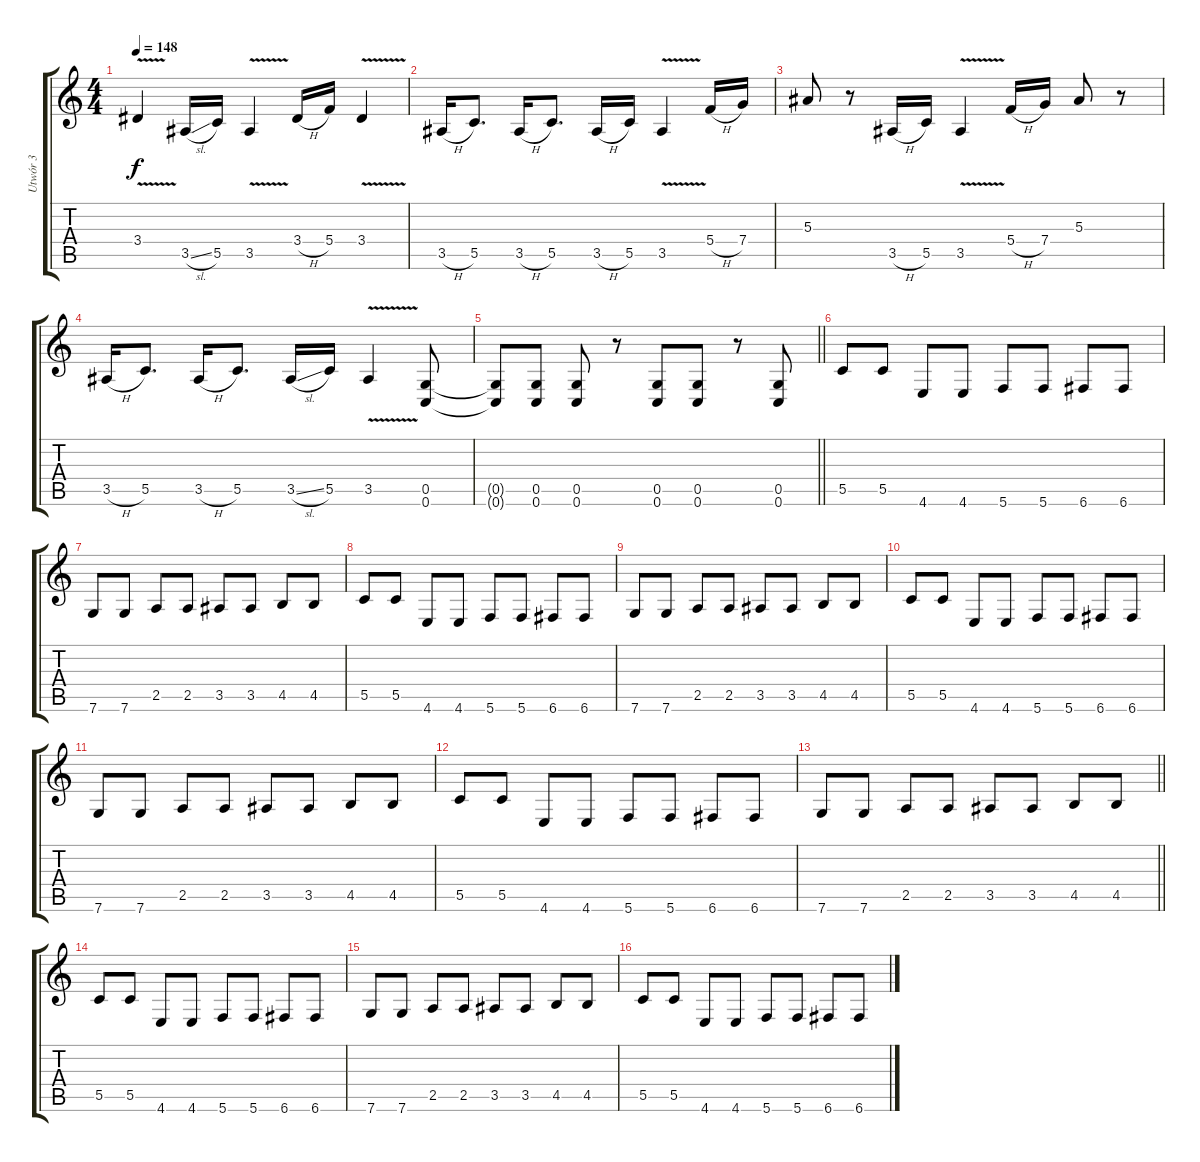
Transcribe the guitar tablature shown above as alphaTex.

\track ("Utwór 3" "Utwór 3") {instrument distortionguitar}
\staff {score tabs}
\tuning (D4 A3 F3 C3 G2 C2) {hide}
\ts (4 4)
\tempo 148
\clef g2
\ks c
3.4{v}.4{dy f} 3.5{sl}.16 5.5.16 3.5{v}.4 3.4{h}.16 5.4.16 3.4{v}.4 |
3.5{h}.16 5.5.8{d} 3.5{h}.16 5.5.8{d} 3.5{h}.16 5.5.16 3.5{v}.4 5.4{h}.16 7.4.16 |
5.3.8 r.8 3.5{h}.16 5.5.16 3.5{v}.4 5.4{h}.16 7.4.16 5.3.8 r.8 |
3.5{h}.16 5.5.8{d} 3.5{h}.16 5.5.8{d} 3.5{sl}.16 5.5.16 3.5{v}.4 (0.5 0.6).8 |
\barLineRight lightlight
(0.5{t} 0.6{t}).8 (0.5 0.6).8 (0.5 0.6).8 r.8 (0.5 0.6).8 (0.5 0.6).8 r.8 (0.5 0.6).8 |
5.5.8 5.5.8 4.6.8 4.6.8 5.6.8 5.6.8 6.6.8 6.6.8 |
7.6.8 7.6.8 2.5.8 2.5.8 3.5.8 3.5.8 4.5.8 4.5.8 |
5.5.8 5.5.8 4.6.8 4.6.8 5.6.8 5.6.8 6.6.8 6.6.8 |
7.6.8 7.6.8 2.5.8 2.5.8 3.5.8 3.5.8 4.5.8 4.5.8 |
5.5.8 5.5.8 4.6.8 4.6.8 5.6.8 5.6.8 6.6.8 6.6.8 |
7.6.8 7.6.8 2.5.8 2.5.8 3.5.8 3.5.8 4.5.8 4.5.8 |
5.5.8 5.5.8 4.6.8 4.6.8 5.6.8 5.6.8 6.6.8 6.6.8 |
\barLineRight lightlight
7.6.8 7.6.8 2.5.8 2.5.8 3.5.8 3.5.8 4.5.8 4.5.8 |
5.5.8 5.5.8 4.6.8 4.6.8 5.6.8 5.6.8 6.6.8 6.6.8 |
7.6.8 7.6.8 2.5.8 2.5.8 3.5.8 3.5.8 4.5.8 4.5.8 |
5.5.8 5.5.8 4.6.8 4.6.8 5.6.8 5.6.8 6.6.8 6.6.8
